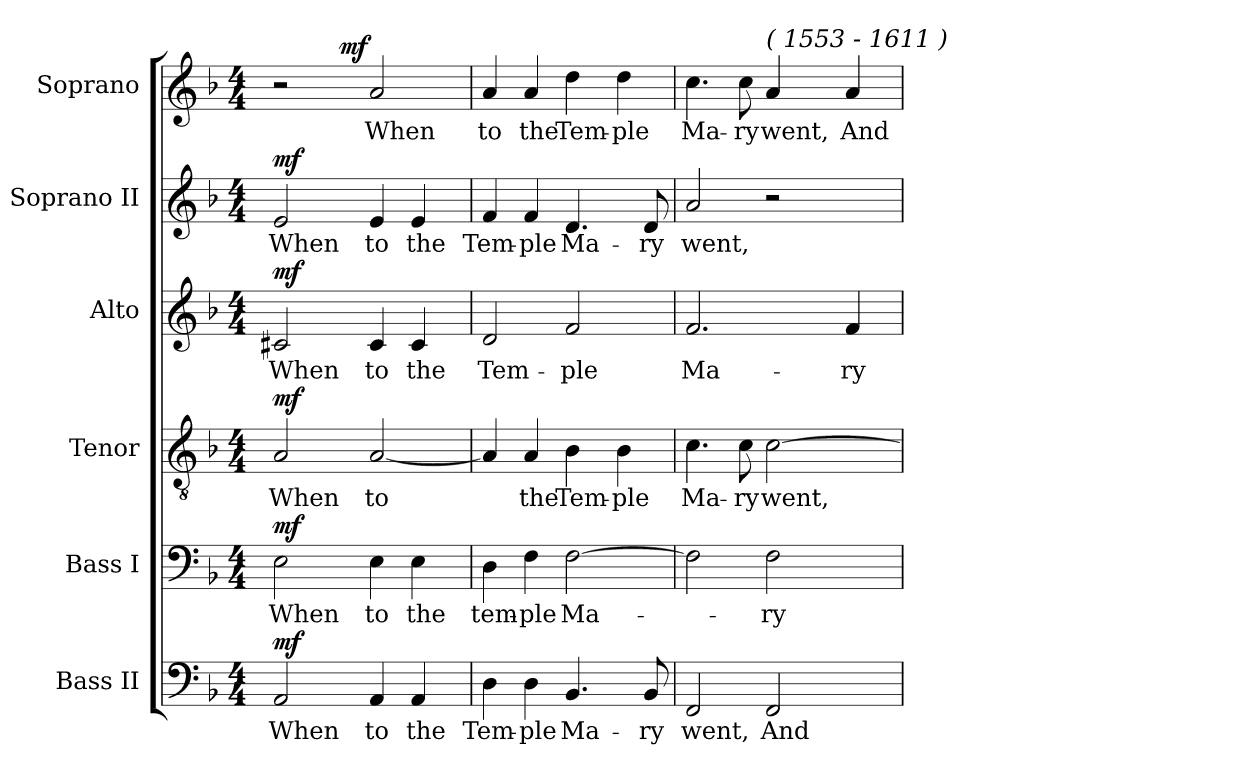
**kern	**text	**dynam	**kern	**text	**dynam	**kern	**text	**dynam	**kern	**text	**dynam	**kern	**text	**dynam	**kern	**text	**dynam
*part6	*part6	*part6	*part5	*part5	*part5	*part4	*part4	*part4	*part3	*part3	*part3	*part2	*part2	*part2	*part1	*part1	*part1
*staff6	*staff6	*staff6	*staff5	*staff5	*staff5	*staff4	*staff4	*staff4	*staff3	*staff3	*staff3	*staff2	*staff2	*staff2	*staff1	*staff1	*staff1
*I"Bass II	*	*	*I"Bass I	*	*	*I"Tenor	*	*	*I"Alto	*	*	*I"Soprano  II	*	*	*I"Soprano	*	*
*I'B II	*	*	*I'B I	*	*	*I'T	*	*	*I'A	*	*	*I'S II	*	*	*	*	*
!!LO:PB:g=z
*clefF4	*	*	*clefF4	*	*	*clefGv2	*	*	*clefG2	*	*	*clefG2	*	*	*clefG2	*	*
*	*	*	*	*	*	*ITrd7c12	*	*	*	*	*	*	*	*	*	*	*
*k[b-]	*	*	*k[b-]	*	*	*k[b-]	*	*	*k[b-]	*	*	*k[b-]	*	*	*k[b-]	*	*
*F:	*	*	*F:	*	*	*F:	*	*	*F:	*	*	*F:	*	*	*F:	*	*
*M4/4	*	*	*M4/4	*	*	*M4/4	*	*	*M4/4	*	*	*M4/4	*	*	*M4/4	*	*
=1	=1	=1	=1	=1	=1	=1	=1	=1	=1	=1	=1	=1	=1	=1	=1	=1	=1
!	!LO:LY:b:color=#000000	!	!	!	!	!	!	!	!	!	!	!	!	!	!	!	!
!	!	!	!	!LO:LY:b:color=#000000	!	!	!	!	!	!	!	!	!	!	!	!	!
!	!	!	!	!	!	!	!LO:LY:b:color=#000000	!	!	!	!	!	!	!	!	!	!
!	!	!	!	!	!	!	!	!	!	!LO:LY:b:color=#000000	!	!	!	!	!	!	!
!	!	!	!	!	!	!	!	!	!	!	!	!	!	!	!LO:TX:a:B:t=Editor&colon;  John Henry Fowler	!	!
!	!	!	!	!	!	!	!	!	!	!	!	!	!	!	!LO:TX:a:i:t=Musica Lucida Edition - 12-15-2005	!	!
!	!	!	!	!	!	!	!	!	!	!	!	!	!LO:LY:b:color=#000000	!	!	!	!
*	*	*	*	*	*	*	*	*	*	*	*	*	*	*	*^	*	*
2AAi/	When	mf	2Ei\	When	mf	2AAi/	When	mf	2c#Xi/	When	mf	2ei/	When	mf	2r	4ryy	.	.
.	.	.	.	.	.	.	.	.	.	.	.	.	.	.	.	16..ryy	.	.
.	.	.	.	.	.	.	.	.	.	.	.	.	.	.	.	2ryy	.	mf
!	!LO:LY:b:color=#000000	!	!	!	!	!	!	!	!	!	!	!	!	!	!	!	!	!
!	!	!	!	!LO:LY:b:color=#000000	!	!	!	!	!	!	!	!	!	!	!	!	!	!
!	!	!	!	!	!	!	!LO:LY:b:color=#000000	!	!	!	!	!	!	!	!	!	!	!
!	!	!	!	!	!	!	!	!	!	!LO:LY:b:color=#000000	!	!	!	!	!	!	!	!
!	!	!	!	!	!	!	!	!	!	!	!	!	!LO:LY:b:color=#000000	!	!	!	!	!
!	!	!	!	!	!	!	!	!	!	!	!	!	!	!	!	!	!LO:LY:b:color=#000000	!
4AAi/	to	.	4Ei\	to	.	[2AAi/	to	.	4c#i/	to	.	4ei/	to	.	2ai/	.	When	.
!	!LO:LY:b:color=#000000	!	!	!	!	!	!	!	!	!	!	!	!	!	!	!	!	!
!	!	!	!	!LO:LY:b:color=#000000	!	!	!	!	!	!	!	!	!	!	!	!	!	!
!	!	!	!	!	!	!	!	!	!	!LO:LY:b:color=#000000	!	!	!	!	!	!	!	!
!	!	!	!	!	!	!	!	!	!	!	!	!	!LO:LY:b:color=#000000	!	!	!	!	!
4AAi/	the	.	4Ei\	the	.	.	.	.	4c#i/	the	.	4ei/	the	.	.	.	.	.
.	.	.	.	.	.	.	.	.	.	.	.	.	.	.	.	8ryy	.	.
.	.	.	.	.	.	.	.	.	.	.	.	.	.	.	.	64ryy	.	.
*	*	*	*	*	*	*	*	*	*	*	*	*	*	*	*v	*v	*	*
=2	=2	=2	=2	=2	=2	=2	=2	=2	=2	=2	=2	=2	=2	=2	=2	=2	=2
*	*	*	*	*	*	*	*	*	*	*	*	*	*	*	*^	*	*
!	!LO:LY:b:color=#000000	!	!	!	!	!	!	!	!	!	!	!	!	!	!	!	!	!
*	*	*	*	*	*	*	*	*	*	*	*	*	*	*	*v	*v	*	*
*	*	*	*	*	*	*	*	*	*	*	*	*	*	*	*^	*	*
!	!	!	!	!LO:LY:b:color=#000000	!	!	!	!	!	!	!	!	!	!	!	!	!	!
*	*	*	*	*	*	*	*	*	*	*	*	*	*	*	*v	*v	*	*
*	*	*	*	*	*	*	*	*	*	*	*	*	*	*	*^	*	*
!	!	!	!	!	!	!	!	!	!	!LO:LY:b:color=#000000	!	!	!	!	!	!	!	!
*	*	*	*	*	*	*	*	*	*	*	*	*	*	*	*v	*v	*	*
*	*	*	*	*	*	*	*	*	*	*	*	*	*	*	*^	*	*
!	!	!	!	!	!	!	!	!	!	!	!	!	!LO:LY:b:color=#000000	!	!	!	!	!
*	*	*	*	*	*	*	*	*	*	*	*	*	*	*	*v	*v	*	*
*	*	*	*	*	*	*	*	*	*	*	*	*	*	*	*^	*	*
!	!	!	!	!	!	!	!	!	!	!	!	!	!	!	!	!	!LO:LY:b:color=#000000	!
*	*	*	*	*	*	*	*	*	*	*	*	*	*	*	*v	*v	*	*
4Di\	Tem-	.	4Di\	tem-	.	4AAi/]	.	.	2di/	Tem-	.	4fi/	Tem-	.	4ai/	to	.
!	!LO:LY:b:color=#000000	!	!	!	!	!	!	!	!	!	!	!	!	!	!	!	!
!	!	!	!	!LO:LY:b:color=#000000	!	!	!	!	!	!	!	!	!	!	!	!	!
!	!	!	!	!	!	!	!LO:LY:b:color=#000000	!	!	!	!	!	!	!	!	!	!
!	!	!	!	!	!	!	!	!	!	!	!	!	!LO:LY:b:color=#000000	!	!	!	!
!	!	!	!	!	!	!	!	!	!	!	!	!	!	!	!	!LO:LY:b:color=#000000	!
4Di\	-ple	.	4Fi\	-ple	.	4AAi/	the	.	.	.	.	4fi/	-ple	.	4ai/	the	.
!	!LO:LY:b:color=#000000	!	!	!	!	!	!	!	!	!	!	!	!	!	!	!	!
!	!	!	!	!LO:LY:b:color=#000000	!	!	!	!	!	!	!	!	!	!	!	!	!
!	!	!	!	!	!	!	!LO:LY:b:color=#000000	!	!	!	!	!	!	!	!	!	!
!	!	!	!	!	!	!	!	!	!	!LO:LY:b:color=#000000	!	!	!	!	!	!	!
!	!	!	!	!	!	!	!	!	!	!	!	!	!LO:LY:b:color=#000000	!	!	!	!
!	!	!	!	!	!	!	!	!	!	!	!	!	!	!	!	!LO:LY:b:color=#000000	!
4.BB-i/	Ma-	.	[2Fi\	Ma-	.	4BB-i\	Tem-	.	2fi/	-ple	.	4.di/	Ma-	.	4ddi\	Tem-	.
!	!	!	!	!	!	!	!LO:LY:b:color=#000000	!	!	!	!	!	!	!	!	!	!
!	!	!	!	!	!	!	!	!	!	!	!	!	!	!	!	!LO:LY:b:color=#000000	!
.	.	.	.	.	.	4BB-i\	-ple	.	.	.	.	.	.	.	4ddi\	-ple	.
!	!LO:LY:b:color=#000000	!	!	!	!	!	!	!	!	!	!	!	!	!	!	!	!
!	!	!	!	!	!	!	!	!	!	!	!	!	!LO:LY:b:color=#000000	!	!	!	!
8BB-i/	-ry	.	.	.	.	.	.	.	.	.	.	8di/	-ry	.	.	.	.
=3	=3	=3	=3	=3	=3	=3	=3	=3	=3	=3	=3	=3	=3	=3	=3	=3	=3
!	!LO:LY:b:color=#000000	!	!	!	!	!	!	!	!	!	!	!	!	!	!	!	!
!	!	!	!	!	!	!	!LO:LY:b:color=#000000	!	!	!	!	!	!	!	!	!	!
!	!	!	!	!	!	!	!	!	!	!LO:LY:b:color=#000000	!	!	!	!	!	!	!
!	!	!	!	!	!	!	!	!	!	!	!	!	!LO:LY:b:color=#000000	!	!	!	!
!	!	!	!	!	!	!	!	!	!	!	!	!	!	!	!	!LO:LY:b:color=#000000	!
2FFi/	went,	.	2Fi\]	.	.	4.Ci\	Ma-	.	2.fi/	Ma-	.	2ai/	went,	.	4.cci\	Ma-	.
!	!	!	!	!	!	!	!LO:LY:b:color=#000000	!	!	!	!	!	!	!	!	!	!
!	!	!	!	!	!	!	!	!	!	!	!	!	!	!	!	!LO:LY:b:color=#000000	!
.	.	.	.	.	.	8Ci\	-ry	.	.	.	.	.	.	.	8cci\	-ry	.
!	!LO:LY:b:color=#000000	!	!	!	!	!	!	!	!	!	!	!	!	!	!	!	!
!	!	!	!	!LO:LY:b:color=#000000	!	!	!	!	!	!	!	!	!	!	!	!	!
!	!	!	!	!	!	!	!LO:LY:b:color=#000000	!	!	!	!	!	!	!	!	!	!
!	!	!	!	!	!	!	!	!	!	!	!	!	!	!	!LO:TX:a:i:t=( 1553 - 1611 )	!	!
!	!	!	!	!	!	!	!	!	!	!	!	!	!	!	!	!LO:LY:b:color=#000000	!
2FFi/	And	.	2Fi\	-ry	.	[2Ci\	went,	.	.	.	.	2r	.	.	4ai/	went,	.
!	!	!	!	!	!	!	!	!	!	!LO:LY:b:color=#000000	!	!	!	!	!	!	!
!	!	!	!	!	!	!	!	!	!	!	!	!	!	!	!	!LO:LY:b:color=#000000	!
.	.	.	.	.	.	.	.	.	4fi/	-ry	.	.	.	.	4ai/	And	.
=	=	=	=	=	=	=	=	=	=	=	=	=	=	=	=	=	=
*-	*-	*-	*-	*-	*-	*-	*-	*-	*-	*-	*-	*-	*-	*-	*-	*-	*-
